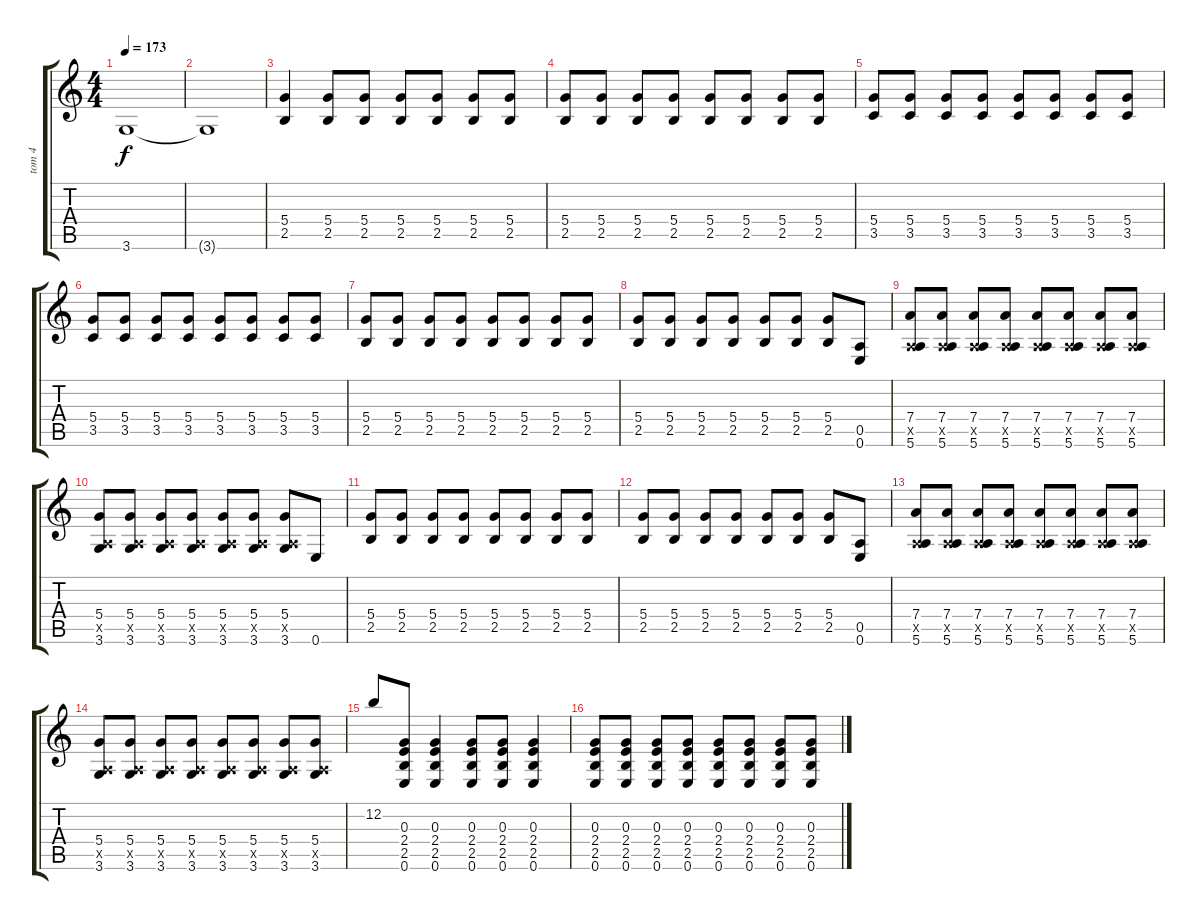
\track ("tom 4" "tom 4") {instrument overdrivenguitar}
\staff {score tabs}
\tuning (E4 B3 G3 D3 A2 E2) {hide}
\ts (4 4)
\tempo 173
\clef g2
\ks c
3.6.1{dy f} |
3.6{t}.1 |
(5.4 2.5).4 (5.4 2.5).8 (5.4 2.5).8 (5.4 2.5).8 (5.4 2.5).8 (5.4 2.5).8 (5.4 2.5).8 |
(5.4 2.5).8 (5.4 2.5).8 (5.4 2.5).8 (5.4 2.5).8 (5.4 2.5).8 (5.4 2.5).8 (5.4 2.5).8 (5.4 2.5).8 |
(5.4 3.5).8 (5.4 3.5).8 (5.4 3.5).8 (5.4 3.5).8 (5.4 3.5).8 (5.4 3.5).8 (5.4 3.5).8 (5.4 3.5).8 |
(5.4 3.5).8 (5.4 3.5).8 (5.4 3.5).8 (5.4 3.5).8 (5.4 3.5).8 (5.4 3.5).8 (5.4 3.5).8 (5.4 3.5).8 |
(5.4 2.5).8 (5.4 2.5).8 (5.4 2.5).8 (5.4 2.5).8 (5.4 2.5).8 (5.4 2.5).8 (5.4 2.5).8 (5.4 2.5).8 |
(5.4 2.5).8 (5.4 2.5).8 (5.4 2.5).8 (5.4 2.5).8 (5.4 2.5).8 (5.4 2.5).8 (5.4 2.5).8 (0.5 0.6).8 |
(7.4 0.5{x} 5.6).8 (7.4 0.5{x} 5.6).8 (7.4 0.5{x} 5.6).8 (7.4 0.5{x} 5.6).8 (7.4 0.5{x} 5.6).8 (7.4 0.5{x} 5.6).8 (7.4 0.5{x} 5.6).8 (7.4 0.5{x} 5.6).8 |
(5.4 0.5{x} 3.6).8 (5.4 0.5{x} 3.6).8 (5.4 0.5{x} 3.6).8 (5.4 0.5{x} 3.6).8 (5.4 0.5{x} 3.6).8 (5.4 0.5{x} 3.6).8 (5.4 0.5{x} 3.6).8 0.6.8 |
(5.4 2.5).8 (5.4 2.5).8 (5.4 2.5).8 (5.4 2.5).8 (5.4 2.5).8 (5.4 2.5).8 (5.4 2.5).8 (5.4 2.5).8 |
(5.4 2.5).8 (5.4 2.5).8 (5.4 2.5).8 (5.4 2.5).8 (5.4 2.5).8 (5.4 2.5).8 (5.4 2.5).8 (0.5 0.6).8 |
(7.4 0.5{x} 5.6).8 (7.4 0.5{x} 5.6).8 (7.4 0.5{x} 5.6).8 (7.4 0.5{x} 5.6).8 (7.4 0.5{x} 5.6).8 (7.4 0.5{x} 5.6).8 (7.4 0.5{x} 5.6).8 (7.4 0.5{x} 5.6).8 |
(5.4 0.5{x} 3.6).8 (5.4 0.5{x} 3.6).8 (5.4 0.5{x} 3.6).8 (5.4 0.5{x} 3.6).8 (5.4 0.5{x} 3.6).8 (5.4 0.5{x} 3.6).8 (5.4 0.5{x} 3.6).8 (5.4 0.5{x} 3.6).8 |
12.2.8 (0.3 2.4 2.5 0.6).8 (0.3 2.4 2.5 0.6).4 (0.3 2.4 2.5 0.6).8 (0.3 2.4 2.5 0.6).8 (0.3 2.4 2.5 0.6).4 |
(0.3 2.4 2.5 0.6).8 (0.3 2.4 2.5 0.6).8 (0.3 2.4 2.5 0.6).8 (0.3 2.4 2.5 0.6).8 (0.3 2.4 2.5 0.6).8 (0.3 2.4 2.5 0.6).8 (0.3 2.4 2.5 0.6).8 (0.3 2.4 2.5 0.6).8
